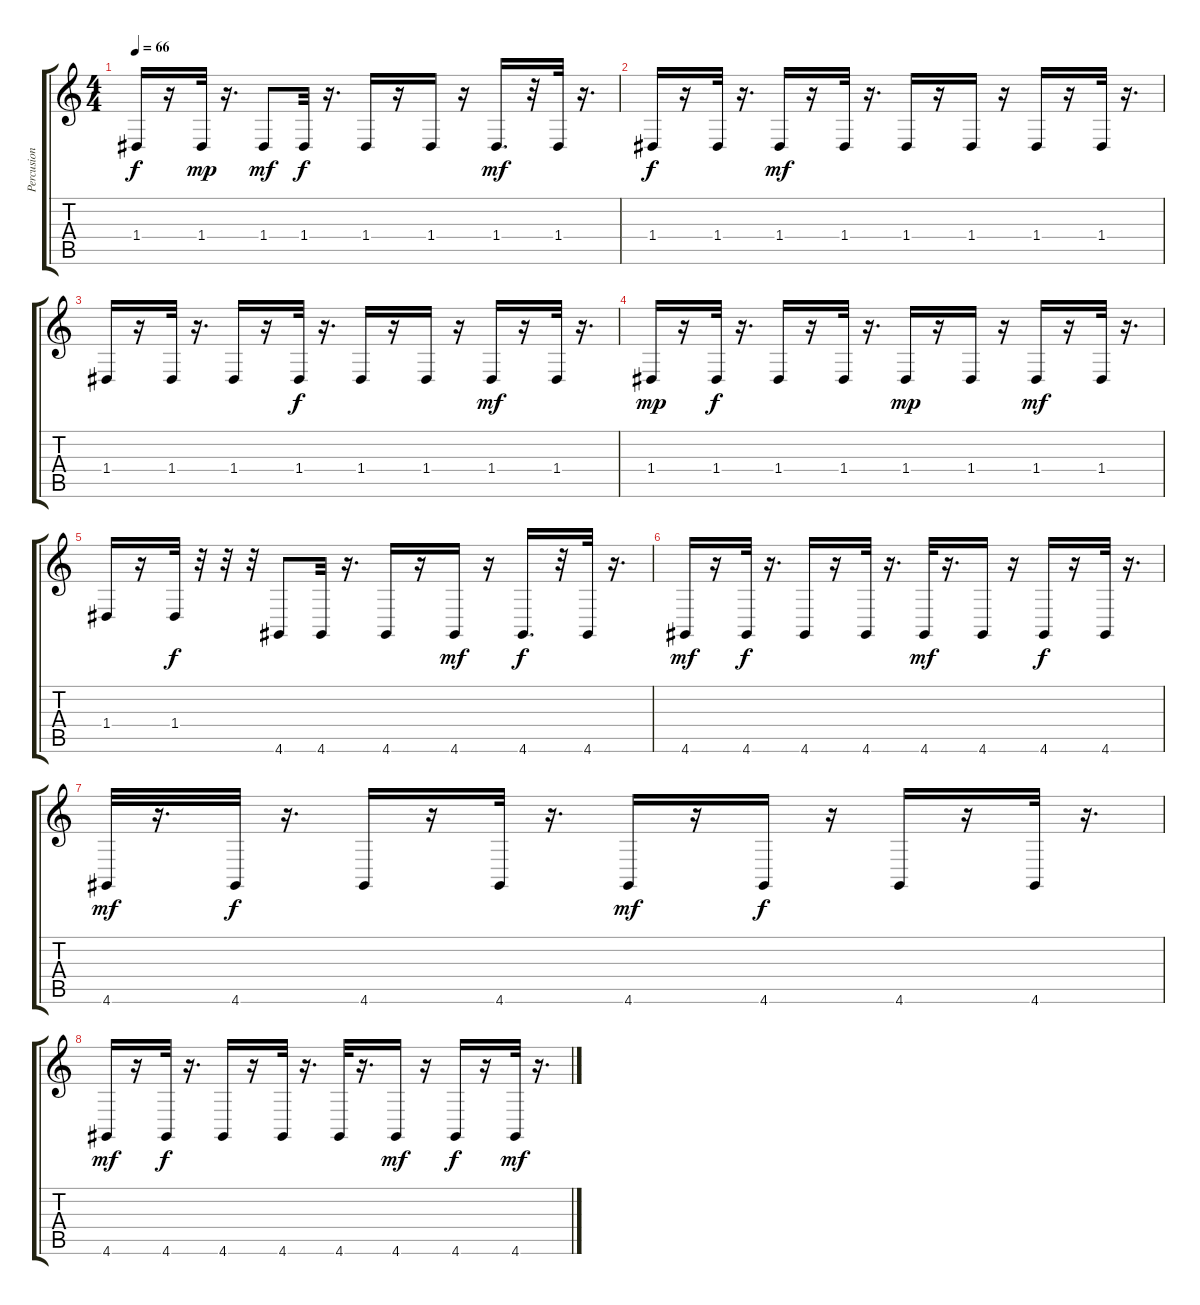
\track ("Percusion" "Percusion") {instrument melodictom}
\staff {score tabs}
\tuning (E4 B3 G3 D3 A2 E2) {hide}
\ts (4 4)
\tempo 66
\clef g2
\ks c
1.4.16{dy f} r.16 1.4.32{dy mp} r.16{d} 1.4.8{dy mf} 1.4.32{dy f} r.16{d} 1.4.16 r.16 1.4.16 r.16 1.4.16{d dy mf} r.32 1.4.32 r.16{d} |
1.4.16{dy f} r.16 1.4.32 r.16{d} 1.4.16{dy mf} r.16 1.4.32 r.16{d} 1.4.16 r.16 1.4.16 r.16 1.4.16 r.16 1.4.32 r.16{d} |
1.4.16 r.16 1.4.32 r.16{d} 1.4.16 r.16 1.4.32{dy f} r.16{d} 1.4.16 r.16 1.4.16 r.16 1.4.16{dy mf} r.16 1.4.32 r.16{d} |
1.4.16{dy mp} r.16 1.4.32{dy f} r.16{d} 1.4.16 r.16 1.4.32 r.16{d} 1.4.16{dy mp} r.16 1.4.16 r.16 1.4.16{dy mf} r.16 1.4.32 r.16{d} |
1.4.16 r.16 1.4.32{dy f} r.32 r.32 r.32 4.6.8 4.6.32 r.16{d} 4.6.16 r.16 4.6.16{dy mf} r.16 4.6.16{d dy f} r.32 4.6.32 r.16{d} |
4.6.16{dy mf} r.16 4.6.32{dy f} r.16{d} 4.6.16 r.16 4.6.32 r.16{d} 4.6.32{dy mf} r.16{d} 4.6.16 r.16 4.6.16{dy f} r.16 4.6.32 r.16{d} |
4.6.32{dy mf} r.16{d} 4.6.32{dy f} r.16{d} 4.6.16 r.16 4.6.32 r.16{d} 4.6.16{dy mf} r.16 4.6.16{dy f} r.16 4.6.16 r.16 4.6.32 r.16{d} |
4.6.16{dy mf} r.16 4.6.32{dy f} r.16{d} 4.6.16 r.16 4.6.32 r.16{d} 4.6.32 r.16{d} 4.6.16{dy mf} r.16 4.6.16{dy f} r.16 4.6.32{dy mf} r.16{d}
